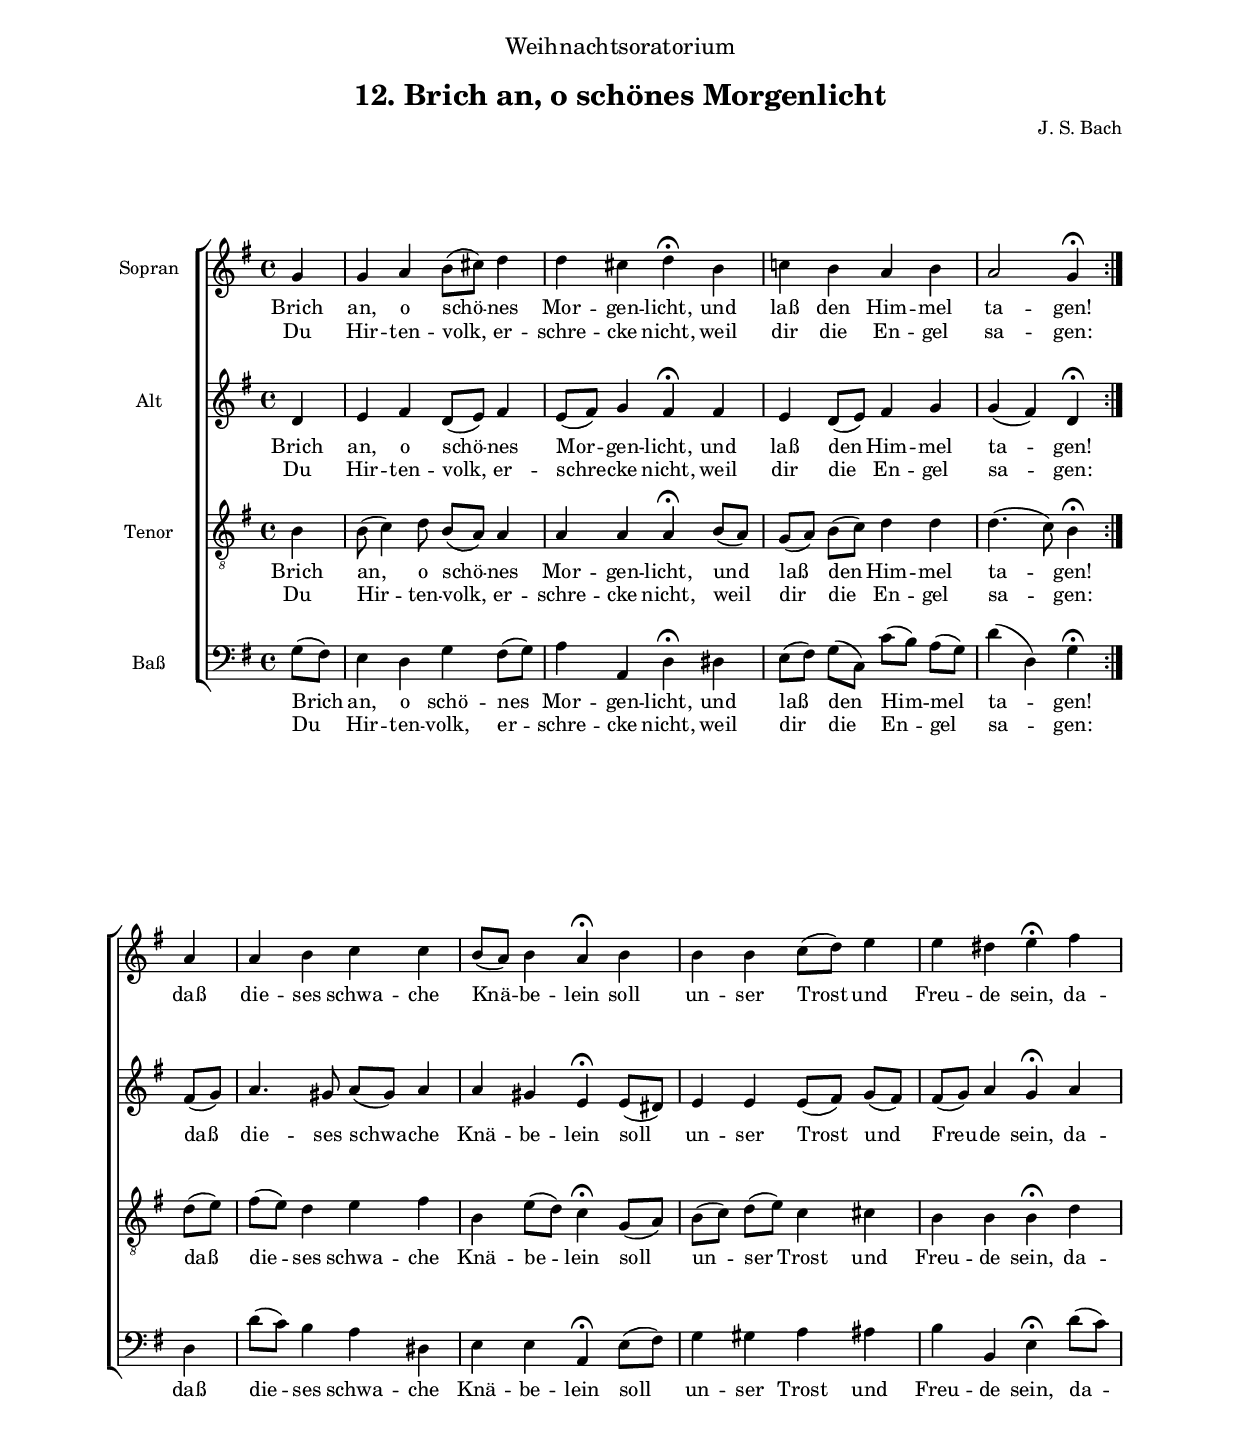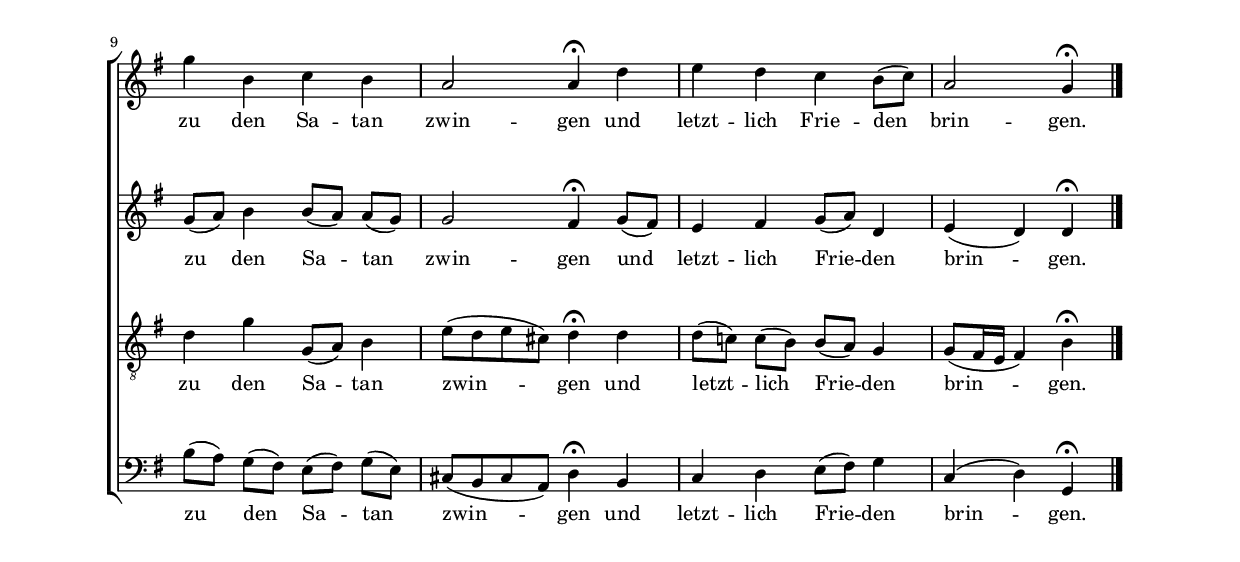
\header
{
  dedication=\markup { \fontsize #2 "Weihnachtsoratorium"}
  title=\markup {\vspace #2 "12. Brich an, o schönes Morgenlicht"}
  composer="J. S. Bach"
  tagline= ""
}

\version "2.18.0"
\include "deutsch.ly"
#(set-global-staff-size 16)
% #(set-default-paper-size "letter")
#(ly:set-option 'point-and-click #f)

	
global = {
	\key g \major
	\time 4/4 \skip 1*12 \bar "|."
	}


\paper
	{
	top-margin = 2 \cm
	bottom-margin = 2 \cm
	left-margin = 2 \cm
	line-width = 17 \cm
	ragged-bottom = ##f
	ragged-last-bottom = ##t
	print-page-number = ##f
	system-system-spacing = #'((basic-distance . 20) (minimum-distance . 14) (padding . 8) (strechability . 150))
%	systems-per-page = 3
%	min-systems-per-page = 3
	}



cantus =  \relative c''
	{
	\repeat volta 2 {
	\partial 4 g4
	g4 a h8( cis) d4
	d4 cis d\fermata h
	c!4 h a h
	a2 g4\fermata } a
%5
	a4 h c c |
	h8( a) h4 a\fermata h
	h4 h c8( d) e4
	e4 dis e\fermata fis
	g4 h, c h
%10
	a2 a4\fermata d |
	e4 d c h8( c)
	a2 g4\fermata
	}


altus =  \relative c'
        {
	\repeat volta 2 {
	\partial 4 d4
	e4 fis d8( e) fis4
	e8( fis) g4 fis\fermata fis
	e4 d8( e) fis4 g
	g4( fis) d\fermata } fis8( g)
%5
	a4. gis8 a8( gis) a4 |
	a4 gis e\fermata e8( dis)
	e4 e e8[( fis]) g[( fis])
	fis8( g) a4 g\fermata a
	g8( a) h4 h8[( a]) a8[( g])
%10
	g2 fis4\fermata g8( fis) |
	e4 fis g8( a) d,4
	e4( d) d\fermata
	}


tenor =  \relative c'
	{
	\repeat volta 2 {
	\partial 4 h4
	h8( c4) d8 h( a) a4
	a4 a a\fermata h8( a)
	g8[( a]) h8[( c]) d4 d
	d4.( c8) h4\fermata } d8( e)
%5
	fis8( e) d4 e fis |
	h,4 e8( d) c4\fermata g8( a)
	h8[( c]) d8( e) c4 cis
	h4 h h\fermata d
	d4 g g,8( a) h4
%10
	e8( d e cis) d4\fermata d |
	d8[( c!]) c( h) h( a) g4
	g8( fis16 e fis4) h\fermata
	}


bassus  =  \relative c
	{
	\repeat volta 2 {
	\partial 4 g'8( fis)
	e4 d g fis8( g)
	a4 a, d\fermata dis
	e8[( fis]) g( c,) c'[( h]) a( g)
	d'4( d,) g\fermata } d
%5
	d'8( c) h4 a dis, |
	e4 e a,\fermata e'8( fis)
	g4 gis a ais
	h4 h, e\fermata d'8( c)
	h[( a]) g( fis) e[( fis]) g( e)
%10
	cis8( h cis a) d4\fermata h |
	c4 d e8( fis) g4
	c,4( d) g,\fermata
	}

lyricscantus = \lyricmode {
	Brich an, o schö -- nes Mor -- gen -- licht,
	und laß den Him -- mel ta -- gen!
	daß die -- ses schwa -- che Knä -- be -- lein
	soll un -- ser Trost und Freu -- de sein,
	da -- zu den Sa -- tan zwin -- gen
	und letzt -- lich Frie -- den brin -- gen.
	}

lyricscantusduo = \lyricmode {
	Du Hir -- ten -- volk, er -- schre -- cke nicht,
	weil dir die En -- gel sa -- gen:
	}

lyricsaltus = \lyricmode {
	Brich an, o schö -- nes Mor -- gen -- licht,
	und laß den Him -- mel ta -- gen!
	daß die -- ses schwa -- che Knä -- be -- lein
	soll un -- ser Trost und Freu -- de sein,
	da -- zu den Sa -- tan zwin -- gen
	und letzt -- lich Frie -- den brin -- gen.
	}
	
lyricsaltusduo = \lyricmode {
	Du Hir -- ten -- volk, er -- schre -- cke nicht,
	weil dir die En -- gel sa -- gen:
	}	


lyricstenor = \lyricmode {
	Brich an, o schö -- nes Mor -- gen -- licht,
	und laß den Him -- mel ta -- gen!
	daß die -- ses schwa -- che Knä -- be -- lein
	soll un -- ser Trost und Freu -- de sein,
	da -- zu den Sa -- tan zwin -- gen
	und letzt -- lich Frie -- den brin -- gen.
	}
	
lyricstenorduo = \lyricmode {
	Du Hir -- ten -- volk, er -- schre -- cke nicht,
	weil dir die En -- gel sa -- gen:
	}	

lyricsbassus = \lyricmode {
	Brich an, o schö -- nes Mor -- gen -- licht,
	und laß den Him -- mel ta -- gen!
	daß die -- ses schwa -- che Knä -- be -- lein
	soll un -- ser Trost und Freu -- de sein,
	da -- zu den Sa -- tan zwin -- gen
	und letzt -- lich Frie -- den brin -- gen.
	}
	
lyricsbassusduo = \lyricmode {
	Du Hir -- ten -- volk, er -- schre -- cke nicht,
	weil dir die En -- gel sa -- gen:
	}


\score
{  
  % \transpose {
	\new ChoirStaff \with { \override StaffGrouper.staff-staff-spacing.basic-distance = #12 }
	<<

	\new Staff << \global
	\new Voice="v1" {
		\set Staff.instrumentName= "Sopran"
		\set Staff.midiInstrument = "reed organ"
		\clef "treble"
		\cantus }
	\new Lyrics \lyricsto "v1" {\lyricscantus }
	\new Lyrics \lyricsto "v1" {\lyricscantusduo }
	>>


	\new Staff << \global
	\new Voice="v2" {
		\set Staff.instrumentName= "Alt"
		\set Staff.midiInstrument = "reed organ"
		\clef "treble" 
		\altus}
	\new Lyrics \lyricsto "v2" {\lyricsaltus }
	\new Lyrics \lyricsto "v2" {\lyricsaltusduo }
	>>


	\new Staff << \global
	\new Voice="v3" {
		\set Staff.instrumentName= "Tenor"
		\set Staff.midiInstrument = "reed organ"
		\clef "G_8"
		\tenor }
	\new Lyrics \lyricsto "v3" {\lyricstenor }
	\new Lyrics \lyricsto "v3" {\lyricstenorduo }
	>>


	\new Staff << \global
	\new Voice="v4" {
		\set Staff.instrumentName= "Baß"
		\set Staff.midiInstrument = "reed organ"
		\clef "bass" 
		\bassus }
	\new Lyrics \lyricsto "v4" {\lyricsbassus}
	\new Lyrics \lyricsto "v4" {\lyricsbassusduo }
	>>

	>>
	% } % transpose

	\layout
	{
	indent = 1.5 \cm
%	\context { \Lyrics \override VerticalAxisGroup.nonstaff-relatedstaff-spacing.padding = #1.2 }
	\context { \Staff \override TimeSignature.break-visibility = #end-of-line-invisible }
%	\context { \Staff \override InstrumentName.X-offset = #'-25 }
	\context { \Score \override BarNumber.padding = #2 }
	\context { \Voice \override NoteHead.style = #'baroque }
	}

	
}


% EOF